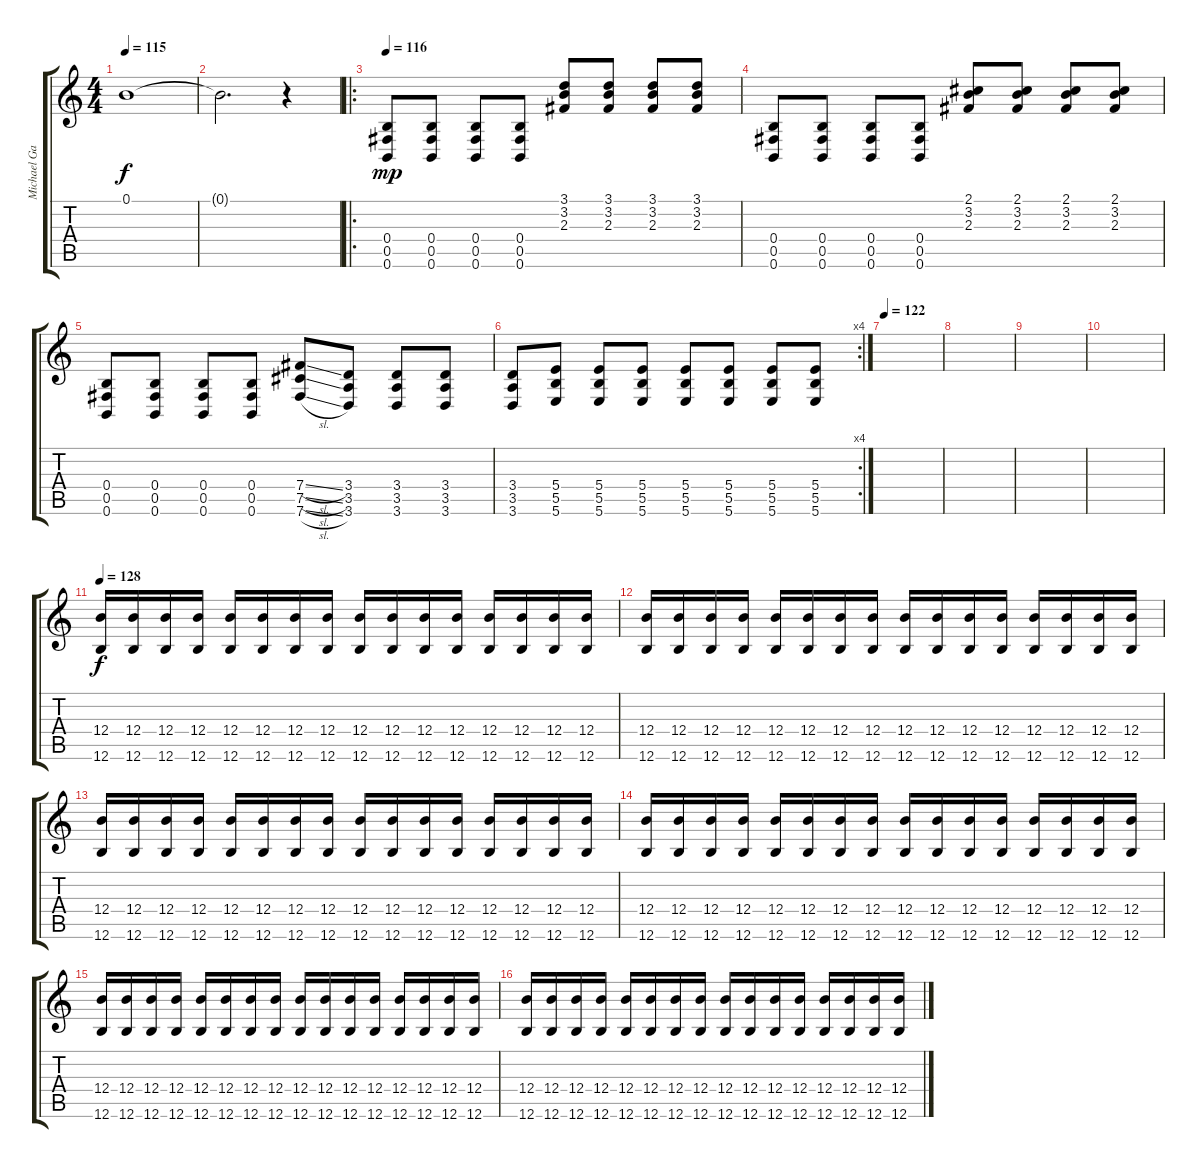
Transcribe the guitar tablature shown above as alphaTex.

\track ("Michael Gallagher" "Michael Ga") {solo instrument overdrivenguitar}
\staff {score tabs}
\tuning (B3 Ab3 E3 B2 Gb2 B1) {hide}
\ts (4 4)
\tempo 115
\clef g2
\ks c
0.1{t}.1{dy f} |
0.1{t}.2{d} r.4 |
\ro
\tempo 116
(0.4 0.5 0.6).8{dy mp} (0.4 0.5 0.6).8 (0.4 0.5 0.6).8 (0.4 0.5 0.6).8 (3.1 3.2 2.3).8 (3.1 3.2 2.3).8 (3.1 3.2 2.3).8 (3.1 3.2 2.3).8 |
(0.4 0.5 0.6).8 (0.4 0.5 0.6).8 (0.4 0.5 0.6).8 (0.4 0.5 0.6).8 (2.1 3.2 2.3).8 (2.1 3.2 2.3).8 (2.1 3.2 2.3).8 (2.1 3.2 2.3).8 |
(0.4 0.5 0.6).8 (0.4 0.5 0.6).8 (0.4 0.5 0.6).8 (0.4 0.5 0.6).8 (7.4{sl} 7.5{sl} 7.6{sl}).8 (3.4 3.5 3.6).8 (3.4 3.5 3.6).8 (3.4 3.5 3.6).8 |
\rc 4
(3.4 3.5 3.6).8 (5.4 5.5 5.6).8 (5.4 5.5 5.6).8 (5.4 5.5 5.6).8 (5.4 5.5 5.6).8 (5.4 5.5 5.6).8 (5.4 5.5 5.6).8 (5.4 5.5 5.6).8 |
\tempo 122
|
|
|
|
\tempo 128
(12.4 12.6).16{dy f} (12.4 12.6).16 (12.4 12.6).16 (12.4 12.6).16 (12.4 12.6).16 (12.4 12.6).16 (12.4 12.6).16 (12.4 12.6).16 (12.4 12.6).16 (12.4 12.6).16 (12.4 12.6).16 (12.4 12.6).16 (12.4 12.6).16 (12.4 12.6).16 (12.4 12.6).16 (12.4 12.6).16 |
(12.4 12.6).16 (12.4 12.6).16 (12.4 12.6).16 (12.4 12.6).16 (12.4 12.6).16 (12.4 12.6).16 (12.4 12.6).16 (12.4 12.6).16 (12.4 12.6).16 (12.4 12.6).16 (12.4 12.6).16 (12.4 12.6).16 (12.4 12.6).16 (12.4 12.6).16 (12.4 12.6).16 (12.4 12.6).16 |
(12.4 12.6).16 (12.4 12.6).16 (12.4 12.6).16 (12.4 12.6).16 (12.4 12.6).16 (12.4 12.6).16 (12.4 12.6).16 (12.4 12.6).16 (12.4 12.6).16 (12.4 12.6).16 (12.4 12.6).16 (12.4 12.6).16 (12.4 12.6).16 (12.4 12.6).16 (12.4 12.6).16 (12.4 12.6).16 |
(12.4 12.6).16 (12.4 12.6).16 (12.4 12.6).16 (12.4 12.6).16 (12.4 12.6).16 (12.4 12.6).16 (12.4 12.6).16 (12.4 12.6).16 (12.4 12.6).16 (12.4 12.6).16 (12.4 12.6).16 (12.4 12.6).16 (12.4 12.6).16 (12.4 12.6).16 (12.4 12.6).16 (12.4 12.6).16 |
(12.4 12.6).16 (12.4 12.6).16 (12.4 12.6).16 (12.4 12.6).16 (12.4 12.6).16 (12.4 12.6).16 (12.4 12.6).16 (12.4 12.6).16 (12.4 12.6).16 (12.4 12.6).16 (12.4 12.6).16 (12.4 12.6).16 (12.4 12.6).16 (12.4 12.6).16 (12.4 12.6).16 (12.4 12.6).16 |
(12.4 12.6).16 (12.4 12.6).16 (12.4 12.6).16 (12.4 12.6).16 (12.4 12.6).16 (12.4 12.6).16 (12.4 12.6).16 (12.4 12.6).16 (12.4 12.6).16 (12.4 12.6).16 (12.4 12.6).16 (12.4 12.6).16 (12.4 12.6).16 (12.4 12.6).16 (12.4 12.6).16 (12.4 12.6).16
